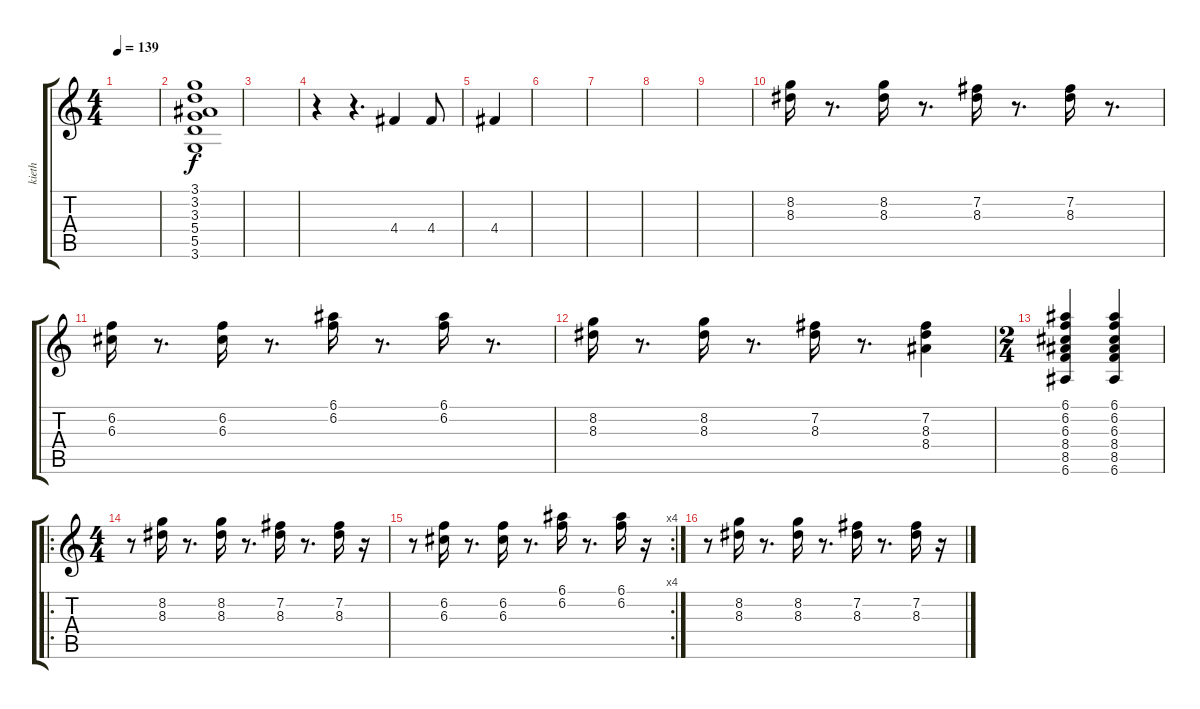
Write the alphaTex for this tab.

\track ("kieth" "kieth") {instrument acousticguitarsteel}
\staff {score tabs}
\tuning (E4 B3 G3 D3 A2 E2) {hide}
\ts (4 4)
\tempo 139
\clef g2
\ks c
|
(3.1 3.2 3.3 5.4 5.5 3.6).1{volume 8 instrument acousticguitarsteel} |
|
r.4{volume 7} r.4{d} 4.4.4 4.4.8 |
4.4.4 |
|
|
|
|
(8.2 8.3).16{volume 10} r.8{d} (8.2 8.3).16 r.8{d} (7.2 8.3).16 r.8{d} (7.2 8.3).16 r.8{d} |
(6.2 6.3).16 r.8{d} (6.2 6.3).16 r.8{d} (6.1 6.2).16 r.8{d} (6.1 6.2).16 r.8{d} |
(8.2 8.3).16{volume 10} r.8{d} (8.2 8.3).16 r.8{d} (7.2 8.3).16 r.8{d} (7.2 8.3 8.4).4 |
\ts (2 4)
(6.1 6.2 6.3 8.4 8.5 6.6).4 (6.1 6.2 6.3 8.4 8.5 6.6).4 |
\ro
\ts (4 4)
r.8{volume 10} (8.2 8.3).16 r.8{d} (8.2 8.3).16 r.8{d} (7.2 8.3).16 r.8{d} (7.2 8.3).16 r.16 |
\rc 4
r.8{volume 10} (6.2 6.3).16 r.8{d} (6.2 6.3).16 r.8{d} (6.1 6.2).16 r.8{d} (6.1 6.2).16 r.16 |
r.8{volume 10} (8.2 8.3).16 r.8{d} (8.2 8.3).16 r.8{d} (7.2 8.3).16 r.8{d} (7.2 8.3).16 r.16
